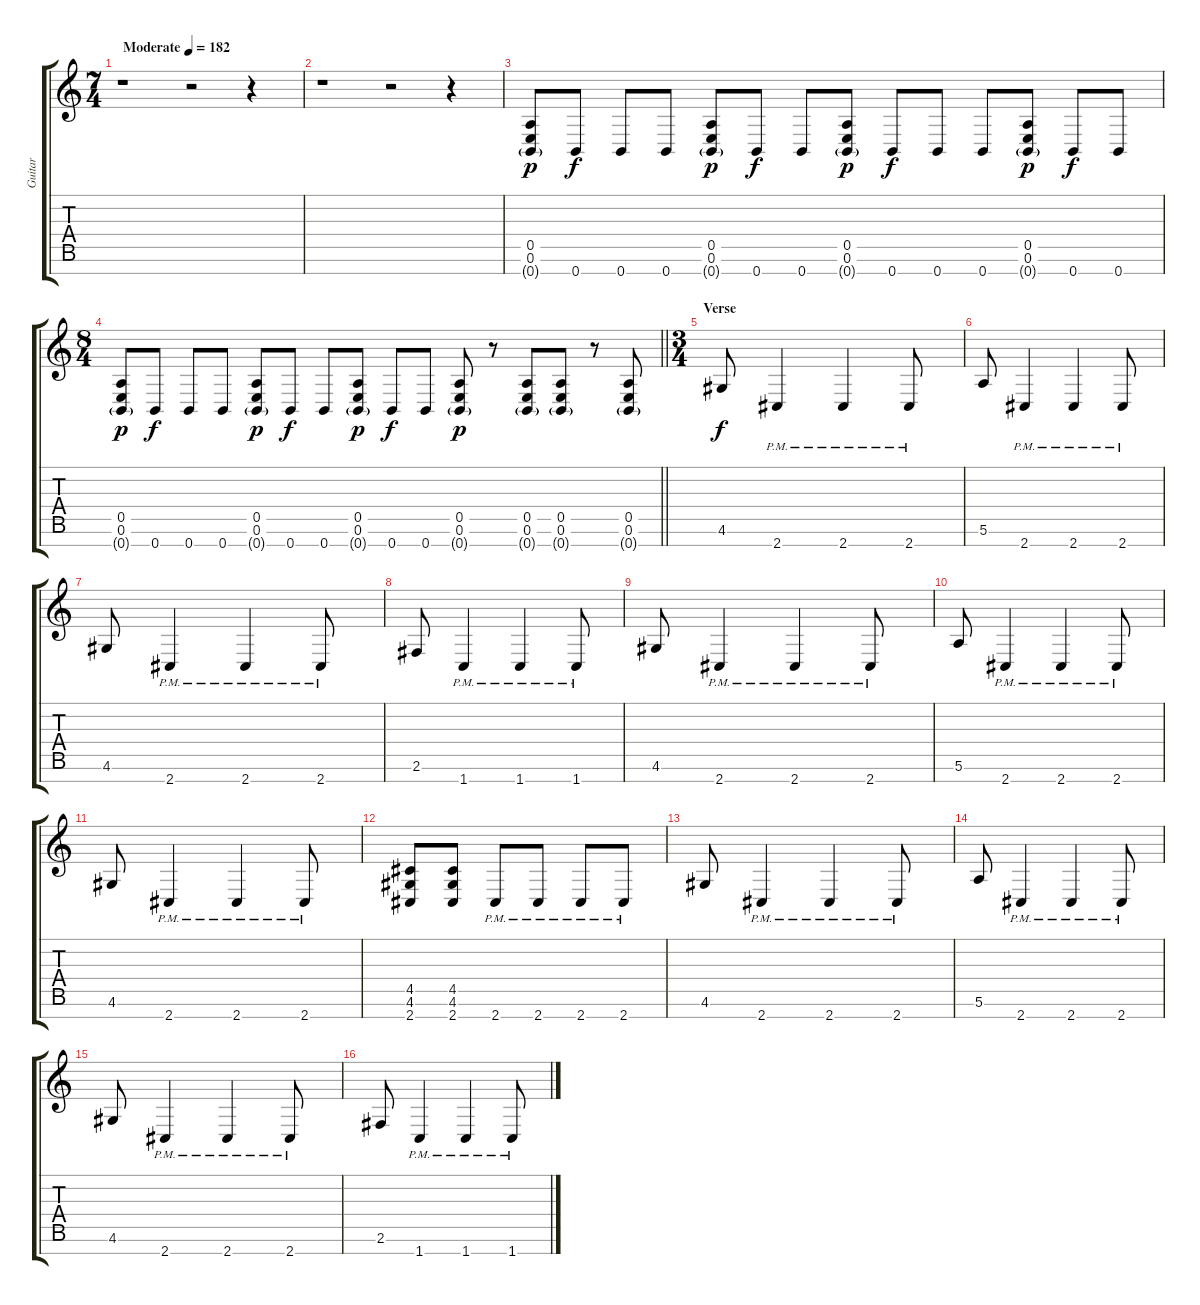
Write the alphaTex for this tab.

\track ("Guitar" "Guitar") {instrument distortionguitar}
\staff {score tabs}
\tuning (E4 B3 G3 D3 A2 E2 B1) {hide}
\ts (7 4)
\tempo (182 "Moderate")
\clef g2
\ks c
r.1{dy p instrument distortionguitar} r.2 r.4 |
r.1 r.2 r.4 |
(0.5 0.6 0.7{g}).8 0.7.8{dy f} 0.7.8 0.7.8 (0.5 0.6 0.7{g}).8{dy p} 0.7.8{dy f} 0.7.8 (0.5 0.6 0.7{g}).8{dy p} 0.7.8{dy f} 0.7.8 0.7.8 (0.5 0.6 0.7{g}).8{dy p} 0.7.8{dy f} 0.7.8 |
\ts (8 4)
\barLineRight lightlight
(0.5 0.6 0.7{g}).8{dy p} 0.7.8{dy f} 0.7.8 0.7.8 (0.5 0.6 0.7{g}).8{dy p} 0.7.8{dy f} 0.7.8 (0.5 0.6 0.7{g}).8{dy p} 0.7.8{dy f} 0.7.8 (0.5 0.6 0.7{g}).8{dy p} r.8 (0.5 0.6 0.7{g}).8 (0.5 0.6 0.7{g}).8 r.8 (0.5 0.6 0.7{g}).8 |
\ts (3 4)
\section ("" "Verse")
4.6.8{dy f} 2.7{pm}.4 2.7{pm}.4 2.7{pm}.8 |
5.6.8 2.7{pm}.4 2.7{pm}.4 2.7{pm}.8 |
4.6.8 2.7{pm}.4 2.7{pm}.4 2.7{pm}.8 |
2.6.8 1.7{pm}.4 1.7{pm}.4 1.7{pm}.8 |
4.6.8 2.7{pm}.4 2.7{pm}.4 2.7{pm}.8 |
5.6.8 2.7{pm}.4 2.7{pm}.4 2.7{pm}.8 |
4.6.8 2.7{pm}.4 2.7{pm}.4 2.7{pm}.8 |
(4.5 4.6 2.7).8 (4.5 4.6 2.7).8 2.7{pm}.8 2.7{pm}.8 2.7{pm}.8 2.7{pm}.8 |
4.6.8 2.7{pm}.4 2.7{pm}.4 2.7{pm}.8 |
5.6.8 2.7{pm}.4 2.7{pm}.4 2.7{pm}.8 |
4.6.8 2.7{pm}.4 2.7{pm}.4 2.7{pm}.8 |
2.6.8 1.7{pm}.4 1.7{pm}.4 1.7{pm}.8
